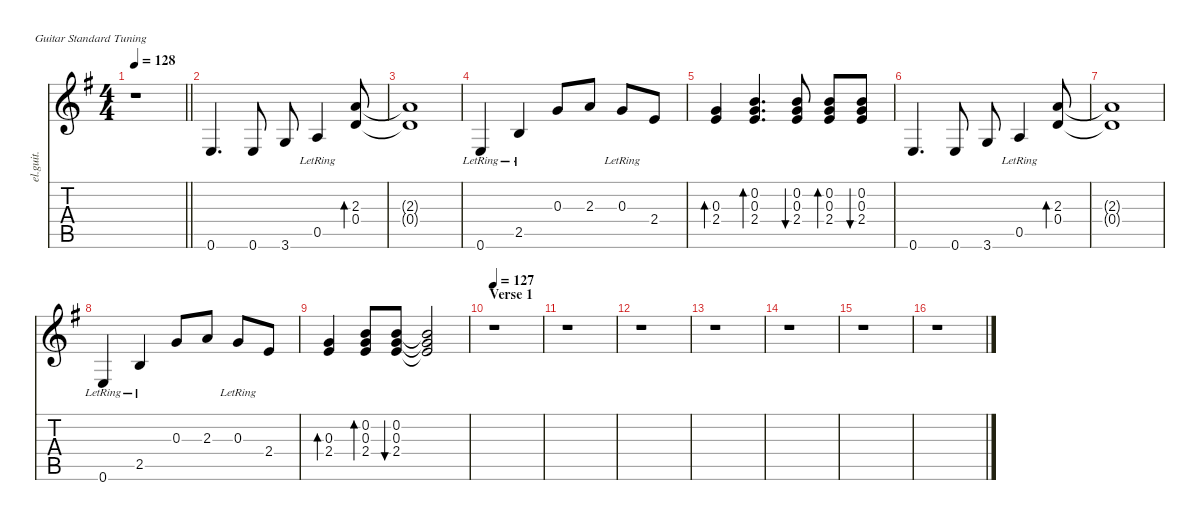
\defaultSystemsLayout 4
\hideDynamics
\bracketExtendMode nobrackets
\otherSystemsTrackNameOrientation horizontal
\track ("Gtr.2" "el.guit.") {defaultSystemsLayout 8 instrument electricguitarclean}
\staff {score tabs}
\tuning (E4 B3 G3 D3 A2 E2)
\ts (4 4)
\tempo 128
\clef g2
\barLineRight lightlight
\ks eminor
r.1{dy mf instrument electricguitarclean beam Down} |
0.6{acc forcenatural}.4{d beam Up} 0.6{acc forcenatural}.8{dy f beam Up} 3.6{acc forcenatural}.8{beam Up} 0.5{lr acc forcenatural}.4{dy mf beam Up} (2.3{acc forcenatural} 0.4{acc forcenatural}).8{bd 60 dy fff beam Up} |
(2.3{t acc forcenatural} 0.4{t acc forcenatural}).1{dy f beam Up} |
0.6{lr acc forcenatural}.4{dy fff beam Up} 2.5{lr acc forcenatural}.4{dy mf beam Up} 0.3{acc forcenatural}.8{dy ff beam Up} 2.3{acc forcenatural}.8{dy f beam Up} 0.3{lr acc forcenatural}.8{dy mf beam Up} 2.4{acc forcenatural}.8{beam Up} |
(0.3{acc forcenatural} 2.4{acc forcenatural}).4{bd 120 beam Up} (0.2{acc forcenatural} 0.3{acc forcenatural} 2.4{acc forcenatural}).4{d bd 60 dy ff beam Up} (0.2{acc forcenatural} 0.3{acc forcenatural} 2.4{acc forcenatural}).8{bu 30 dy f beam Up} (0.2{acc forcenatural} 0.3{acc forcenatural} 2.4{acc forcenatural}).8{bd 30 dy mf beam Up} (0.2{acc forcenatural} 0.3{acc forcenatural} 2.4{acc forcenatural}).8{bu 30 beam Up} |
0.6{acc forcenatural}.4{d dy fff beam Up} 0.6{acc forcenatural}.8{dy mf beam Up} 3.6{acc forcenatural}.8{beam Up} 0.5{lr acc forcenatural}.4{dy mp beam Up} (2.3{acc forcenatural} 0.4{acc forcenatural}).8{bd 60 dy ff beam Up} |
(2.3{t acc forcenatural} 0.4{t acc forcenatural}).1{dy f beam Up} |
0.6{lr acc forcenatural}.4{dy mf beam Up} 2.5{lr acc forcenatural}.4{dy mp beam Up} 0.3{acc forcenatural}.8{dy ff beam Up} 2.3{acc forcenatural}.8{dy f beam Up} 0.3{lr acc forcenatural}.8{dy mf beam Up} 2.4{acc forcenatural}.8{beam Up} |
(0.3{acc forcenatural} 2.4{acc forcenatural}).4{bd 120 beam Up} (0.2{acc forcenatural} 0.3{acc forcenatural} 2.4{acc forcenatural}).8{bd 60 beam Up} (0.2{acc forcenatural} 0.3{acc forcenatural} 2.4{acc forcenatural}).8{bu 30 dy f beam Up} (0.2{t acc forcenatural} 0.3{t acc forcenatural} 2.4{t acc forcenatural}).2{beam Up} |
\section ("" "Verse 1")
\tempo 127
r.1{beam Down} |
r.1{beam Down} |
r.1{beam Down} |
r.1{beam Down} |
r.1{beam Down} |
r.1{beam Down} |
r.1{beam Down}
